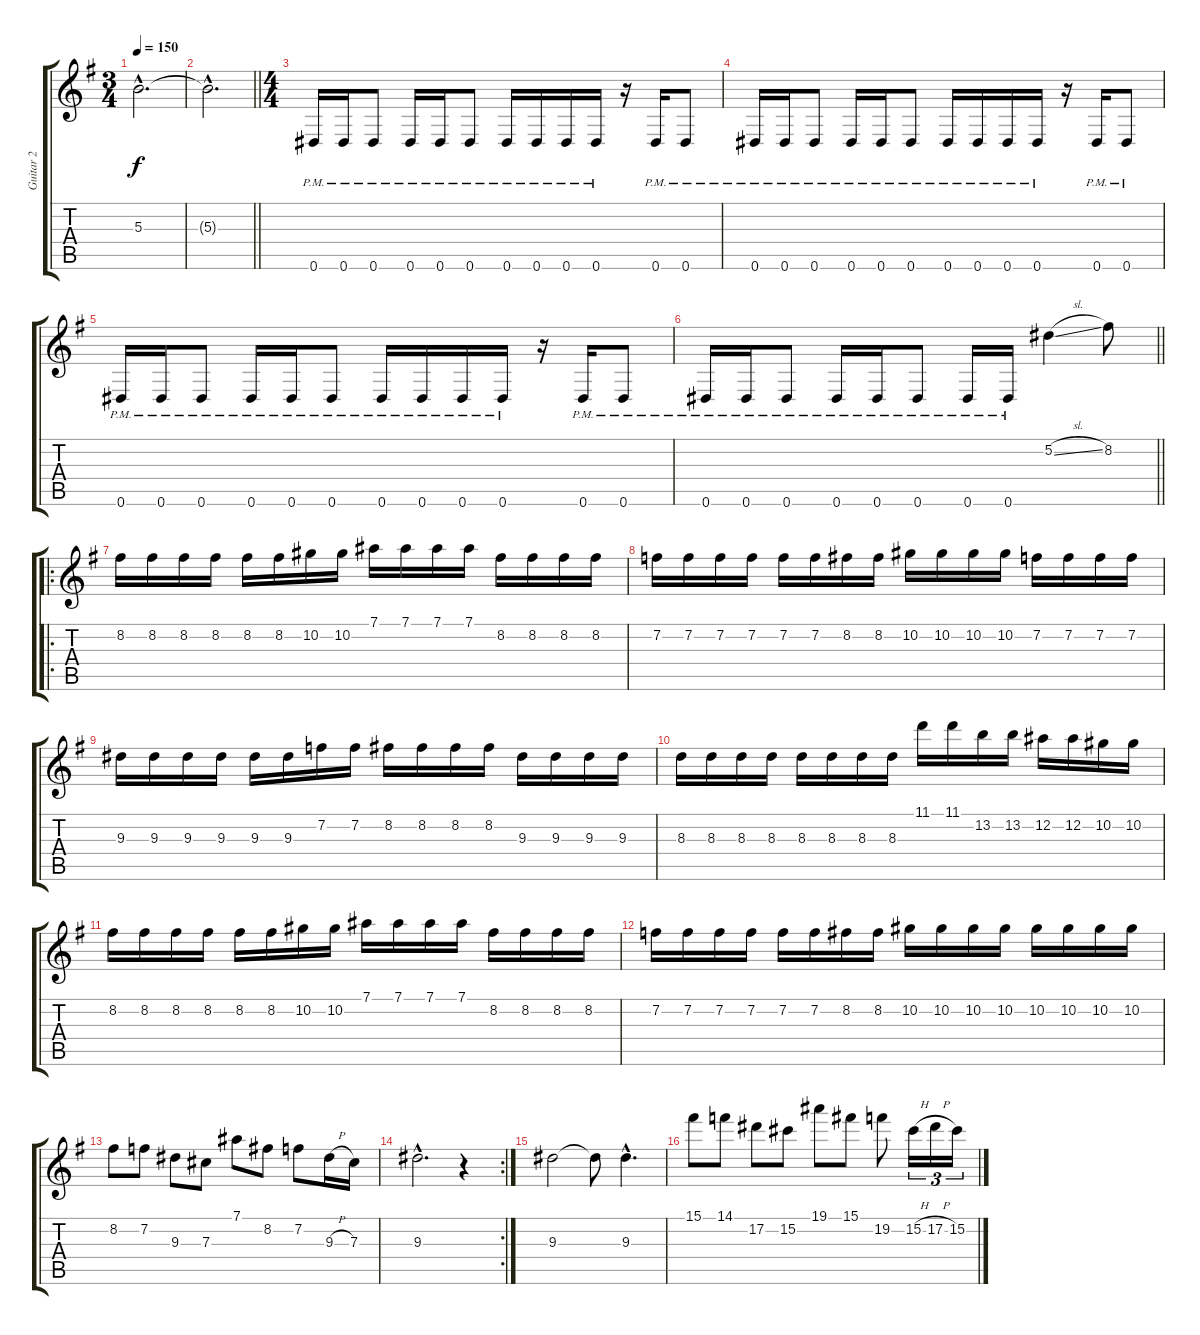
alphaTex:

\track ("Guitar 2" "Guitar 2") {instrument distortionguitar}
\staff {score tabs}
\tuning (Eb4 Bb3 Gb3 Db3 Ab2 Eb2) {hide}
\ts (3 4)
\tempo 150
\clef g2
\ks g
5.3{hac t}.2{d dy f} |
\barLineRight lightlight
5.3{hac t}.2{d} |
\ts (4 4)
0.6{pm}.16 0.6{pm}.16 0.6{pm}.8 0.6{pm}.16 0.6{pm}.16 0.6{pm}.8 0.6{pm}.16 0.6{pm}.16 0.6{pm}.16 0.6{pm}.16 r.16 0.6{pm}.16 0.6{pm}.8 |
0.6{pm}.16 0.6{pm}.16 0.6{pm}.8 0.6{pm}.16 0.6{pm}.16 0.6{pm}.8 0.6{pm}.16 0.6{pm}.16 0.6{pm}.16 0.6{pm}.16 r.16 0.6{pm}.16 0.6{pm}.8 |
0.6{pm}.16 0.6{pm}.16 0.6{pm}.8 0.6{pm}.16 0.6{pm}.16 0.6{pm}.8 0.6{pm}.16 0.6{pm}.16 0.6{pm}.16 0.6{pm}.16 r.16 0.6{pm}.16 0.6{pm}.8 |
\barLineRight lightlight
0.6{pm}.16 0.6{pm}.16 0.6{pm}.8 0.6{pm}.16 0.6{pm}.16 0.6{pm}.8 0.6{pm}.16 0.6{pm}.16 5.2{sl}.4 8.2.8 |
\ro
8.2.16 8.2.16 8.2.16 8.2.16 8.2.16 8.2.16 10.2.16 10.2.16 7.1.16 7.1.16 7.1.16 7.1.16 8.2.16 8.2.16 8.2.16 8.2.16 |
7.2.16 7.2.16 7.2.16 7.2.16 7.2.16 7.2.16 8.2.16 8.2.16 10.2.16 10.2.16 10.2.16 10.2.16 7.2.16 7.2.16 7.2.16 7.2.16 |
9.3.16 9.3.16 9.3.16 9.3.16 9.3.16 9.3.16 7.2.16 7.2.16 8.2.16 8.2.16 8.2.16 8.2.16 9.3.16 9.3.16 9.3.16 9.3.16 |
8.3.16 8.3.16 8.3.16 8.3.16 8.3.16 8.3.16 8.3.16 8.3.16 11.1.16 11.1.16 13.2.16 13.2.16 12.2.16 12.2.16 10.2.16 10.2.16 |
8.2.16 8.2.16 8.2.16 8.2.16 8.2.16 8.2.16 10.2.16 10.2.16 7.1.16 7.1.16 7.1.16 7.1.16 8.2.16 8.2.16 8.2.16 8.2.16 |
7.2.16 7.2.16 7.2.16 7.2.16 7.2.16 7.2.16 8.2.16 8.2.16 10.2.16 10.2.16 10.2.16 10.2.16 10.2.16 10.2.16 10.2.16 10.2.16 |
8.2.8 7.2.8 9.3.8 7.3.8 7.1.8 8.2.8 7.2.8 9.3{h}.16 7.3.16 |
\rc 2
9.3{hac}.2{d} r.4 |
9.3.2 9.3{t}.8 9.3{hac}.4{d} |
15.1.8 14.1.8 17.2.8 15.2.8 19.1.8 15.1.8 19.2.8 15.2{h}.16{tu (3 2)} 17.2{h}.16{tu (3 2)} 15.2.16{tu (3 2)}
